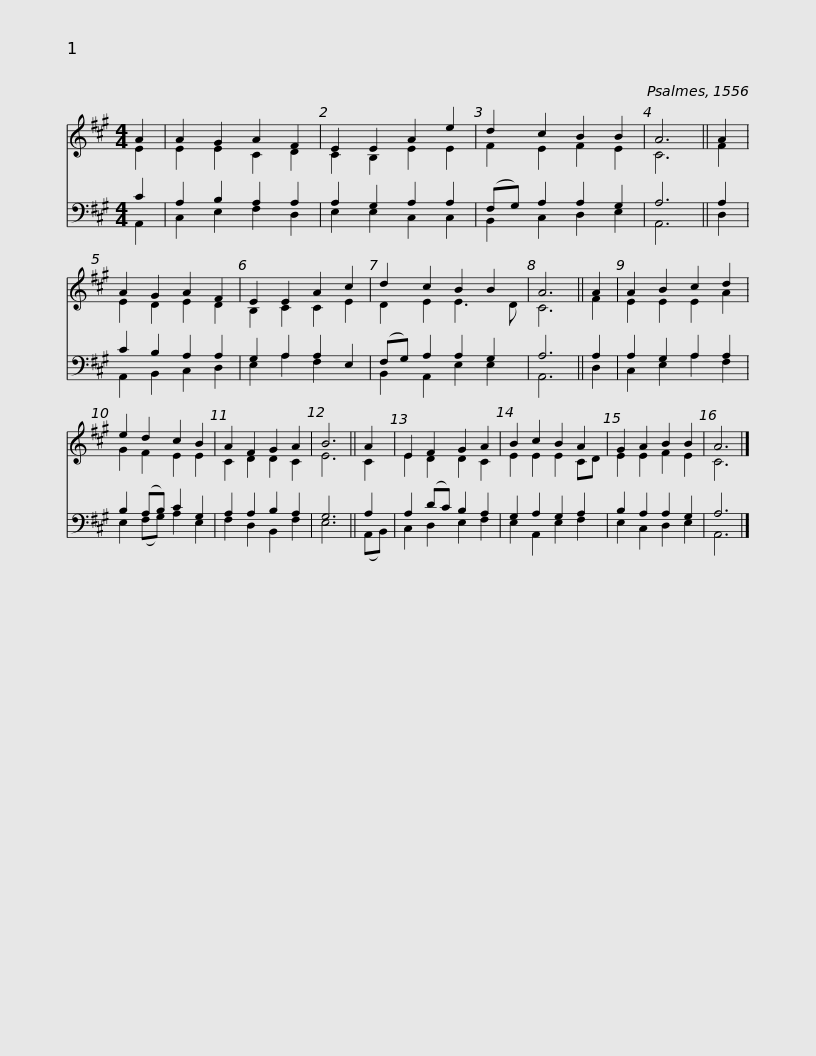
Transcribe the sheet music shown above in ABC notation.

X:1
%%score ( 1 2 ) ( 3 4 )
L:1/8
M:4/4
I:linebreak $
K:A
V:1 treble
V:2 treble
V:3 bass
V:4 bass
V:1
 A2 | A2 G2 A2 F2 | E2 E2 A2 e2 | d2 c2 B2 B2 | A6 || %5
 A2 | A2 G2 A2 F2 | E2 E2 A2 c2 | d2 c2 B2 B2 | A6 ||$ %10
 A2 | A2 B2 c2 d2 | e2 d2 c2 B2 | A2 F2 G2 A2 | B6 || %15
 A2 | E2 F2 G2 A2 | B2 c2 B2 A2 | G2 A2 B2 B2 | A6 |] %20
V:2
 E2 | E2 E2 C2 D2 | C2 B,2 E2 E2 | F2 E2 F2 E2 | C6 || %5
 F2 | E2 D2 E2 D2 | B,2 C2 C2 E2 | D2 E2 E3 D | C6 ||$ %10
 F2 | E2 E2 E2 A2 | G2 F2 E2 E2 | C2 D2 D2 C2 | E6 || %15
 C2 | E2 D2 D2 C2 | E2 E2 E2 CD | E2 E2 F2 E2 | C6 |] %20
V:3
 C2 | A,2 B,2 A,2 A,2 | A,2 G,2 A,2 A,2 | (F,G,) A,2 A,2 G,2 | A,6 || %5
 A,2 | C2 B,2 A,2 A,2 | G,2 A,2 A,2 E,2 | (F,G,) A,2 A,2 G,2 | A,6 ||$ %10
 A,2 | A,2 G,2 A,2 A,2 | B,2 (A,B,) C2 G,2 | A,2 A,2 B,2 A,2 | G,6 || %15
 A,2 | A,2 (DC) B,2 A,2 | G,2 A,2 G,2 A,2 | B,2 A,2 A,2 G,2 | A,6 |] %20
V:4
 A,,2 | C,2 E,2 F,2 D,2 | E,2 E,2 C,2 C,2 | B,,2 C,2 D,2 E,2 | A,,6 || %5
 D,2 | A,,2 B,,2 C,2 D,2 | E,2 A,2 F,2 x2 | B,,2 A,,2 E,2 E,2 | A,,6 ||$ %10
 D,2 | C,2 E,2 A,2 F,2 | E,2 (F,G,) A,2 E,2 | F,2 D,2 B,,2 F,2 | E,6 || %15
 (A,,B,,) | C,2 D,2 E,2 F,2 | E,2 A,,2 E,2 F,2 | E,2 C,2 D,2 E,2 | A,,6 |] %20
